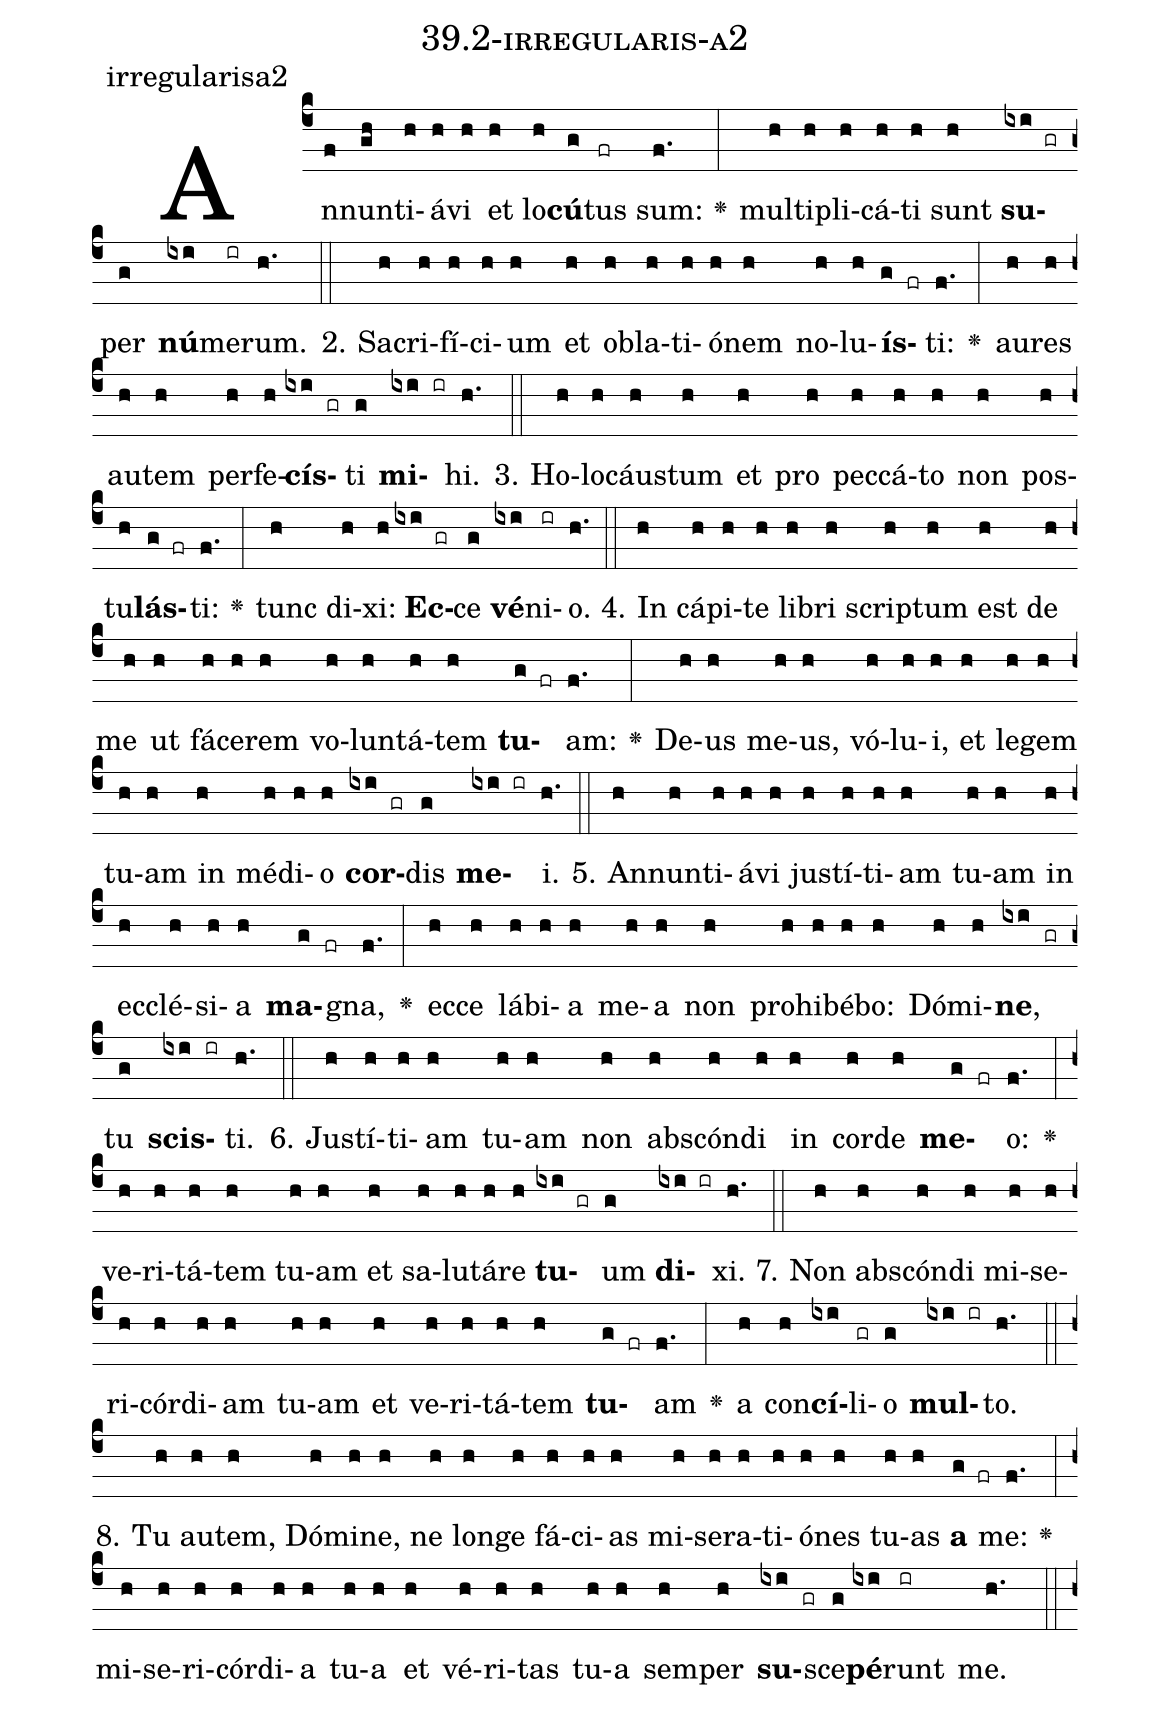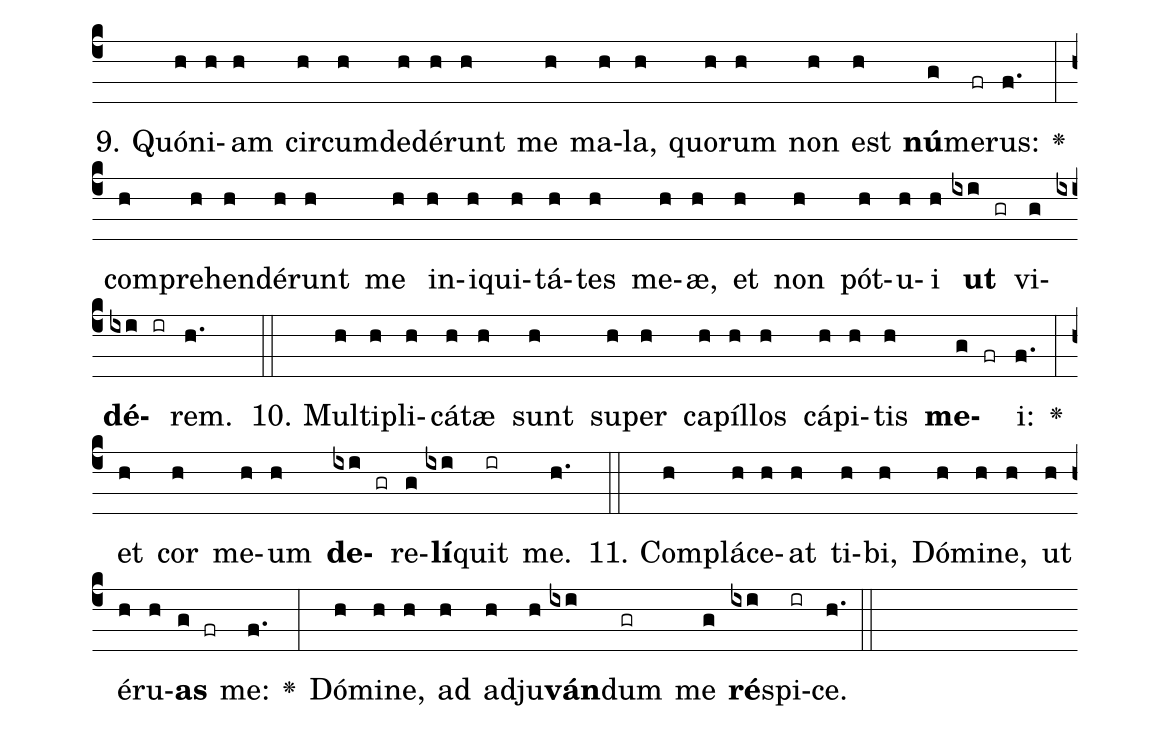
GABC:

name: 39.2-irregularis-a2;
annotation: irregularisa2;
%%
(c4)An(f)nun(gh)ti(h)á(h)vi(h) et(h) lo(h)<b>cú</b>(g)tus(fr) sum:(f.) <v>\greheightstar</v>(:) mul(h)ti(h)pli(h)cá(h)ti(h) sunt(h) <b>su</b>(ixi gr)per(g) <b>nú</b>(ixi)me(ir)rum.(h.) (::)
2. Sa(h)cri(h)fí(h)ci(h)um(h) et(h) ob(h)la(h)ti(h)ó(h)nem(h) no(h)lu(h)<b>ís</b>(g fr)ti:(f.) <v>\greheightstar</v>(:) au(h)res(h) au(h)tem(h) per(h)fe(h)<b>cís</b>(ixi gr)ti(g) <b>mi</b>(ixi ir)hi.(h.) (::)
3. Ho(h)lo(h)cáus(h)tum(h) et(h) pro(h) pec(h)cá(h)to(h) non(h) pos(h)tu(h)<b>lás</b>(g fr)ti:(f.) <v>\greheightstar</v>(:) tunc(h) di(h)xi:(h) <b>Ec</b>(ixi gr)ce(g) <b>vé</b>(ixi)ni(ir)o.(h.) (::)
4. In(h) cá(h)pi(h)te(h) li(h)bri(h) scrip(h)tum(h) est(h) de(h) me(h) ut(h) fá(h)ce(h)rem(h) vo(h)lun(h)tá(h)tem(h) <b>tu</b>(g fr)am:(f.) <v>\greheightstar</v>(:) De(h)us(h) me(h)us,(h) vó(h)lu(h)i,(h) et(h) le(h)gem(h) tu(h)am(h) in(h) mé(h)di(h)o(h) <b>cor</b>(ixi gr)dis(g) <b>me</b>(ixi ir)i.(h.) (::)
5. An(h)nun(h)ti(h)á(h)vi(h) jus(h)tí(h)ti(h)am(h) tu(h)am(h) in(h) ec(h)clé(h)si(h)a(h) <b>ma</b>(g fr)gna,(f.) <v>\greheightstar</v>(:) ec(h)ce(h) lá(h)bi(h)a(h) me(h)a(h) non(h) pro(h)hi(h)bé(h)bo:(h) Dó(h)mi(h)<b>ne</b>,(ixi gr) tu(g) <b>scis</b>(ixi ir)ti.(h.) (::)
6. Jus(h)tí(h)ti(h)am(h) tu(h)am(h) non(h) abs(h)cón(h)di(h) in(h) cor(h)de(h) <b>me</b>(g fr)o:(f.) <v>\greheightstar</v>(:) ve(h)ri(h)tá(h)tem(h) tu(h)am(h) et(h) sa(h)lu(h)tá(h)re(h) <b>tu</b>(ixi gr)um(g) <b>di</b>(ixi ir)xi.(h.) (::)
7. Non(h) abs(h)cón(h)di(h) mi(h)se(h)ri(h)cór(h)di(h)am(h) tu(h)am(h) et(h) ve(h)ri(h)tá(h)tem(h) <b>tu</b>(g fr)am(f.) <v>\greheightstar</v>(:) a(h) con(h)<b>cí</b>(ixi)li(gr)o(g) <b>mul</b>(ixi ir)to.(h.) (::)
8. Tu(h) au(h)tem,(h) Dó(h)mi(h)ne,(h) ne(h) lon(h)ge(h) fá(h)ci(h)as(h) mi(h)se(h)ra(h)ti(h)ó(h)nes(h) tu(h)as(h) <b>a</b>(g fr) me:(f.) <v>\greheightstar</v>(:) mi(h)se(h)ri(h)cór(h)di(h)a(h) tu(h)a(h) et(h) vé(h)ri(h)tas(h) tu(h)a(h) sem(h)per(h) <b>su</b>(ixi gr)sce(g)<b>pé</b>(ixi)runt(ir) me.(h.) (::)
9. Quón(h)i(h)am(h) cir(h)cum(h)de(h)dé(h)runt(h) me(h) ma(h)la,(h) quo(h)rum(h) non(h) est(h) <b>nú</b>(g)me(fr)rus:(f.) <v>\greheightstar</v>(:) com(h)pre(h)hen(h)dé(h)runt(h) me(h) in(h)i(h)qui(h)tá(h)tes(h) me(h)æ,(h) et(h) non(h) pót(h)u(h)i(h) <b>ut</b>(ixi gr) vi(g)<b>dé</b>(ixi ir)rem.(h.) (::)
10. Mul(h)ti(h)pli(h)cá(h)tæ(h) sunt(h) su(h)per(h) ca(h)píl(h)los(h) cá(h)pi(h)tis(h) <b>me</b>(g fr)i:(f.) <v>\greheightstar</v>(:) et(h) cor(h) me(h)um(h) <b>de</b>(ixi gr)re(g)<b>lí</b>(ixi)quit(ir) me.(h.) (::)
11. Com(h)plá(h)ce(h)at(h) ti(h)bi,(h) Dó(h)mi(h)ne,(h) ut(h) é(h)ru(h)<b>as</b>(g fr) me:(f.) <v>\greheightstar</v>(:) Dó(h)mi(h)ne,(h) ad(h) ad(h)ju(h)<b>ván</b>(ixi)dum(gr) me(g) <b>ré</b>(ixi)spi(ir)ce.(h.) (::)
